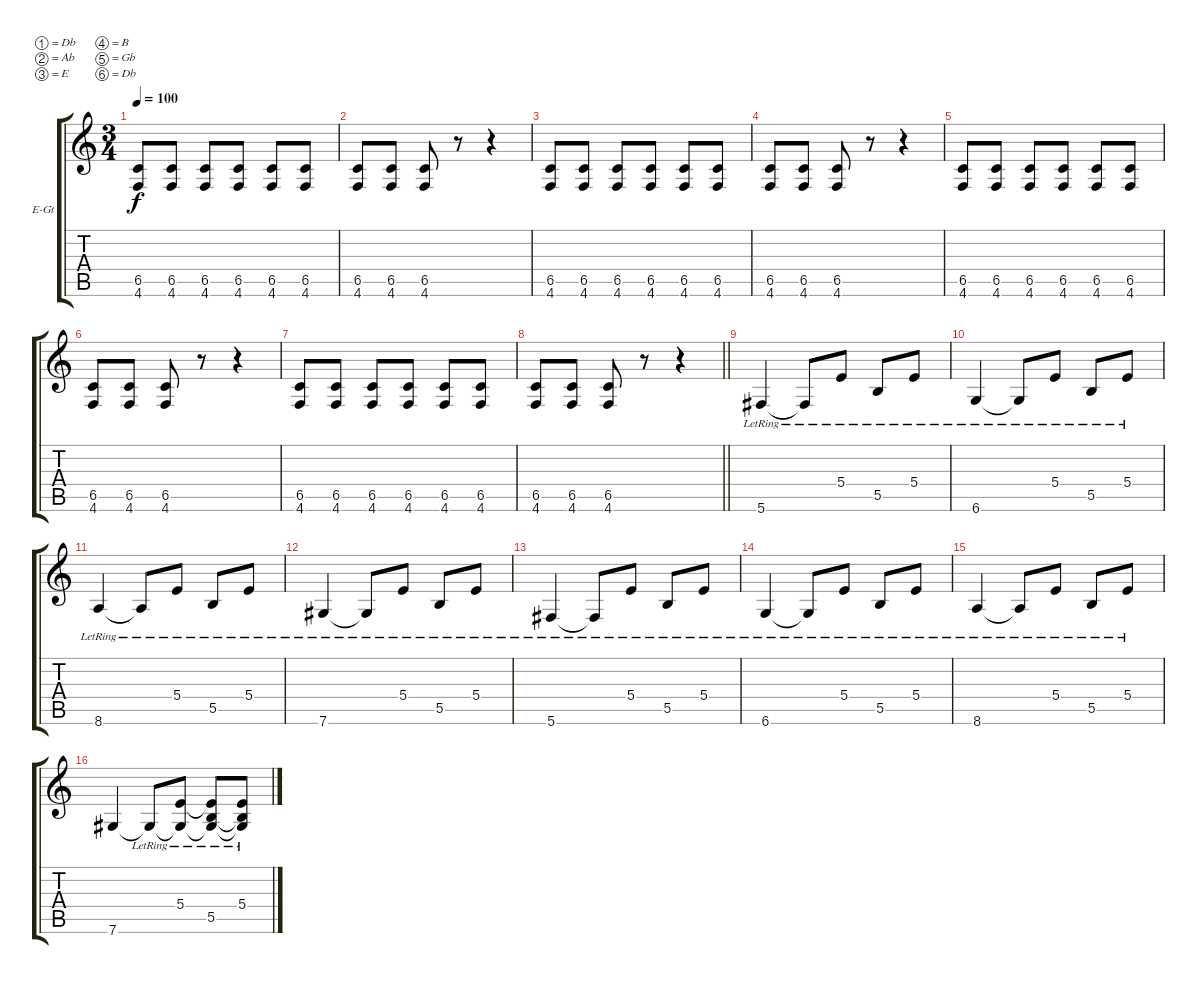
\bracketExtendMode groupsimilarinstruments
\firstSystemTrackNameOrientation horizontal
\otherSystemsTrackNameOrientation horizontal
\track ("Tommy Vetterli" "E-Gt") {instrument overdrivenguitar}
\staff {score tabs}
\tuning (Db4 Ab3 E3 B2 Gb2 Db2)
\ts (3 4)
\section ("" "")
\tempo 100
\clef g2
\ks c
(6.5 4.6).8{dy f} (6.5 4.6).8 (6.5 4.6).8 (6.5 4.6).8 (6.5 4.6).8 (6.5 4.6).8 |
(6.5 4.6).8 (6.5 4.6).8 (6.5 4.6).8 r.8 r.4 |
(6.5 4.6).8 (6.5 4.6).8 (6.5 4.6).8 (6.5 4.6).8 (6.5 4.6).8 (6.5 4.6).8 |
(6.5 4.6).8 (6.5 4.6).8 (6.5 4.6).8 r.8 r.4 |
(6.5 4.6).8 (6.5 4.6).8 (6.5 4.6).8 (6.5 4.6).8 (6.5 4.6).8 (6.5 4.6).8 |
(6.5 4.6).8 (6.5 4.6).8 (6.5 4.6).8 r.8 r.4 |
(6.5 4.6).8 (6.5 4.6).8 (6.5 4.6).8 (6.5 4.6).8 (6.5 4.6).8 (6.5 4.6).8 |
\barLineRight lightlight
(6.5 4.6).8 (6.5 4.6).8 (6.5 4.6).8 r.8 r.4 |
\section ("" "")
5.6{lr}.4 5.6{lr t}.8 5.4{lr}.8 5.5{lr}.8 5.4{lr}.8 |
6.6{lr}.4 6.6{lr t}.8 5.4{lr}.8 5.5{lr}.8 5.4{lr}.8 |
8.6{lr}.4 8.6{lr t}.8 5.4{lr}.8 5.5{lr}.8 5.4{lr}.8 |
7.6{lr}.4 7.6{lr t}.8 5.4{lr}.8 5.5{lr}.8 5.4{lr}.8 |
5.6{lr}.4 5.6{lr t}.8 5.4{lr}.8 5.5{lr}.8 5.4{lr}.8 |
6.6{lr}.4 6.6{lr t}.8 5.4{lr}.8 5.5{lr}.8 5.4{lr}.8 |
8.6{lr}.4 8.6{lr t}.8 5.4{lr}.8 5.5{lr}.8 5.4{lr}.8 |
7.6.4 7.6{lr t}.8 (5.4 7.6{lr t}).8 (5.5 7.6{lr t} 5.4{t}).8 (5.4 7.6{lr t} 5.5{t}).8
